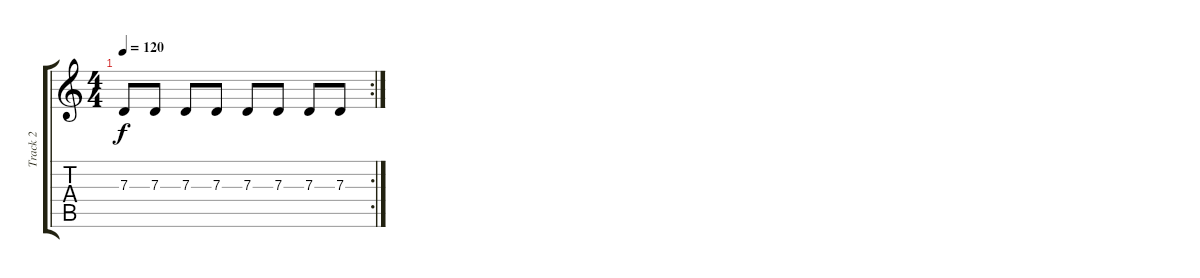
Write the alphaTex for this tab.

\track ("Track 2" "Track 2") {instrument lead2sawtooth}
\staff {score tabs}
\tuning (E4 B3 G3 D3 A2 E2) {hide}
\rc 2
\ts (4 4)
\tempo 120
\clef g2
\ks c
7.3.8{dy f} 7.3.8 7.3.8 7.3.8 7.3.8 7.3.8 7.3.8 7.3.8
